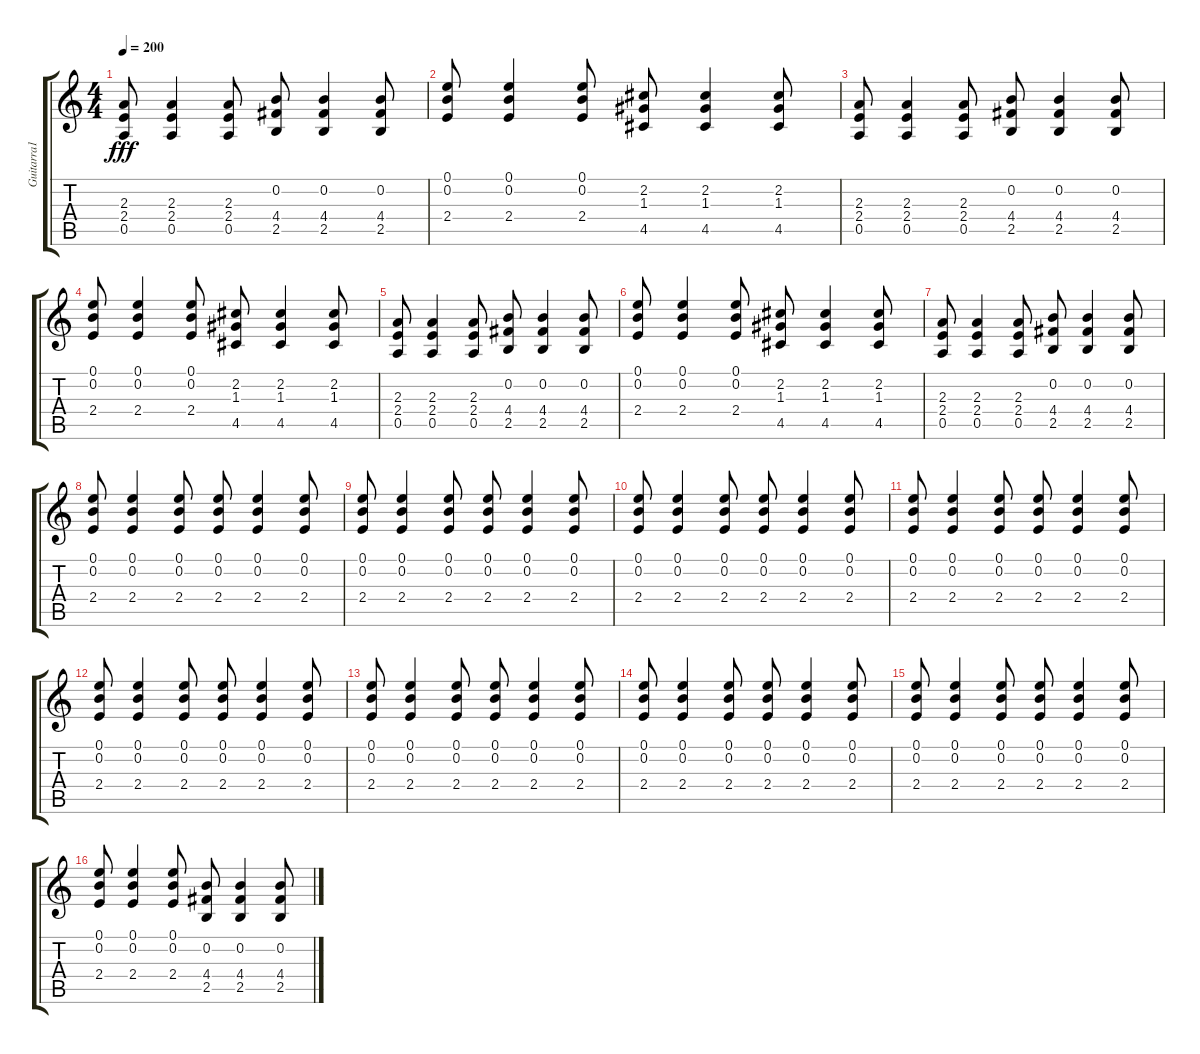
\track ("Guitarra1" "Guitarra1") {instrument distortionguitar}
\staff {score tabs}
\tuning (E4 B3 G3 D3 A2 E2) {hide}
\ts (4 4)
\tempo 200
\clef g2
\ks c
(2.3 2.4 0.5).8{dy fff} (2.3 2.4 0.5).4 (2.3 2.4 0.5).8 (0.2 4.4 2.5).8 (0.2 4.4 2.5).4 (0.2 4.4 2.5).8 |
(0.1 0.2 2.4).8 (0.1 0.2 2.4).4 (0.1 0.2 2.4).8 (2.2 1.3 4.5).8 (2.2 1.3 4.5).4 (2.2 1.3 4.5).8 |
(2.3 2.4 0.5).8 (2.3 2.4 0.5).4 (2.3 2.4 0.5).8 (0.2 4.4 2.5).8 (0.2 4.4 2.5).4 (0.2 4.4 2.5).8 |
(0.1 0.2 2.4).8 (0.1 0.2 2.4).4 (0.1 0.2 2.4).8 (2.2 1.3 4.5).8 (2.2 1.3 4.5).4 (2.2 1.3 4.5).8 |
(2.3 2.4 0.5).8 (2.3 2.4 0.5).4 (2.3 2.4 0.5).8 (0.2 4.4 2.5).8 (0.2 4.4 2.5).4 (0.2 4.4 2.5).8 |
(0.1 0.2 2.4).8 (0.1 0.2 2.4).4 (0.1 0.2 2.4).8 (2.2 1.3 4.5).8 (2.2 1.3 4.5).4 (2.2 1.3 4.5).8 |
(2.3 2.4 0.5).8 (2.3 2.4 0.5).4 (2.3 2.4 0.5).8 (0.2 4.4 2.5).8 (0.2 4.4 2.5).4 (0.2 4.4 2.5).8 |
(0.1 0.2 2.4).8 (0.1 0.2 2.4).4 (0.1 0.2 2.4).8 (0.1 0.2 2.4).8 (0.1 0.2 2.4).4 (0.1 0.2 2.4).8 |
(0.1 0.2 2.4).8 (0.1 0.2 2.4).4 (0.1 0.2 2.4).8 (0.1 0.2 2.4).8 (0.1 0.2 2.4).4 (0.1 0.2 2.4).8 |
(0.1 0.2 2.4).8 (0.1 0.2 2.4).4 (0.1 0.2 2.4).8 (0.1 0.2 2.4).8 (0.1 0.2 2.4).4 (0.1 0.2 2.4).8 |
(0.1 0.2 2.4).8 (0.1 0.2 2.4).4 (0.1 0.2 2.4).8 (0.1 0.2 2.4).8 (0.1 0.2 2.4).4 (0.1 0.2 2.4).8 |
(0.1 0.2 2.4).8 (0.1 0.2 2.4).4 (0.1 0.2 2.4).8 (0.1 0.2 2.4).8 (0.1 0.2 2.4).4 (0.1 0.2 2.4).8 |
(0.1 0.2 2.4).8 (0.1 0.2 2.4).4 (0.1 0.2 2.4).8 (0.1 0.2 2.4).8 (0.1 0.2 2.4).4 (0.1 0.2 2.4).8 |
(0.1 0.2 2.4).8 (0.1 0.2 2.4).4 (0.1 0.2 2.4).8 (0.1 0.2 2.4).8 (0.1 0.2 2.4).4 (0.1 0.2 2.4).8 |
(0.1 0.2 2.4).8 (0.1 0.2 2.4).4 (0.1 0.2 2.4).8 (0.1 0.2 2.4).8 (0.1 0.2 2.4).4 (0.1 0.2 2.4).8 |
(0.1 0.2 2.4).8 (0.1 0.2 2.4).4 (0.1 0.2 2.4).8 (0.2 4.4 2.5).8 (0.2 4.4 2.5).4 (0.2 4.4 2.5).8
